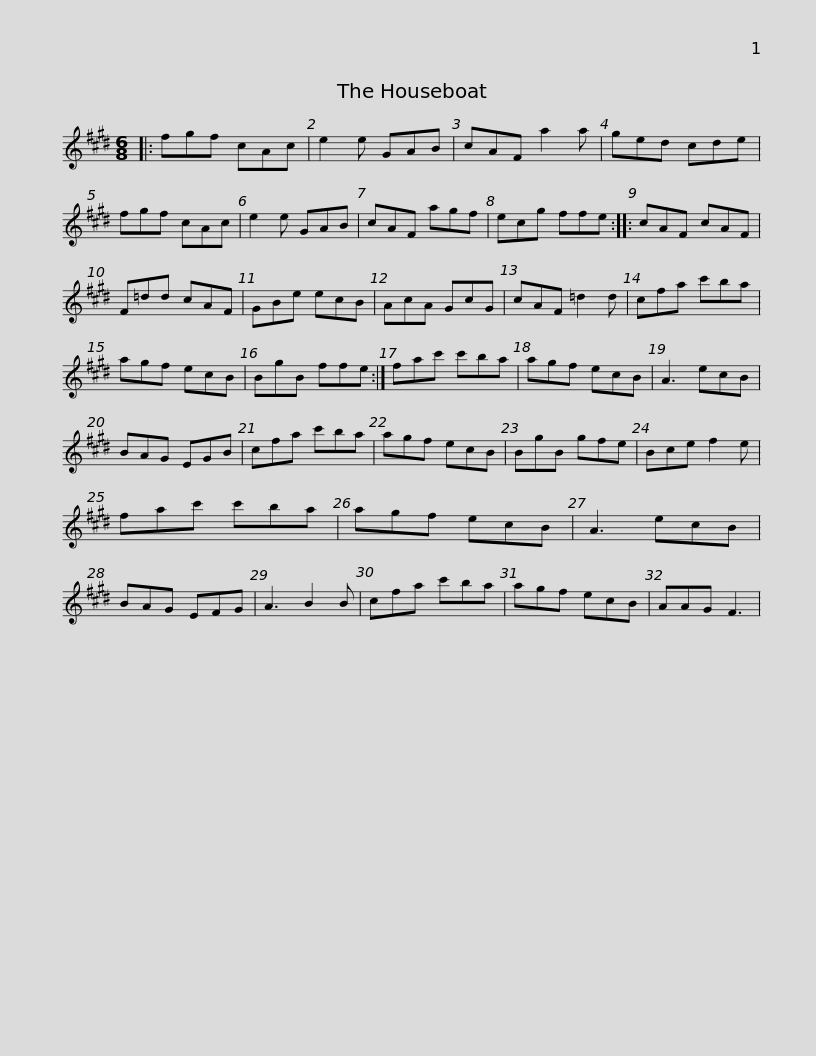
X:1
L:1/8
M:6/8
I:linebreak $
K:E
V:1 treble
V:1
|: fgf cAc | e2 e GAB | cAF a2 a | ged cde | fgf cAc | %5
 e2 e GAB | cAF agf |$ ecg ffe :: cAF cAF | F=dd cAF | %10
 GBe ecB | AcA GcG | cAF =d2 d | cfa c'ba |$ agf ecB | %15
 BgB ffe :| fac' c'ba | agf ecB | A3 ecB | BAG EGB | %20
 cfa c'ba |$ agf ecB | BgB gfe | Bce f2 e | fac' c'ba | %25
 agf ecB | A3 ecB | BAG EFG |$ A3 B2 B | cfa c'ba | %30
 agf ecB | AAG F3 | %32
